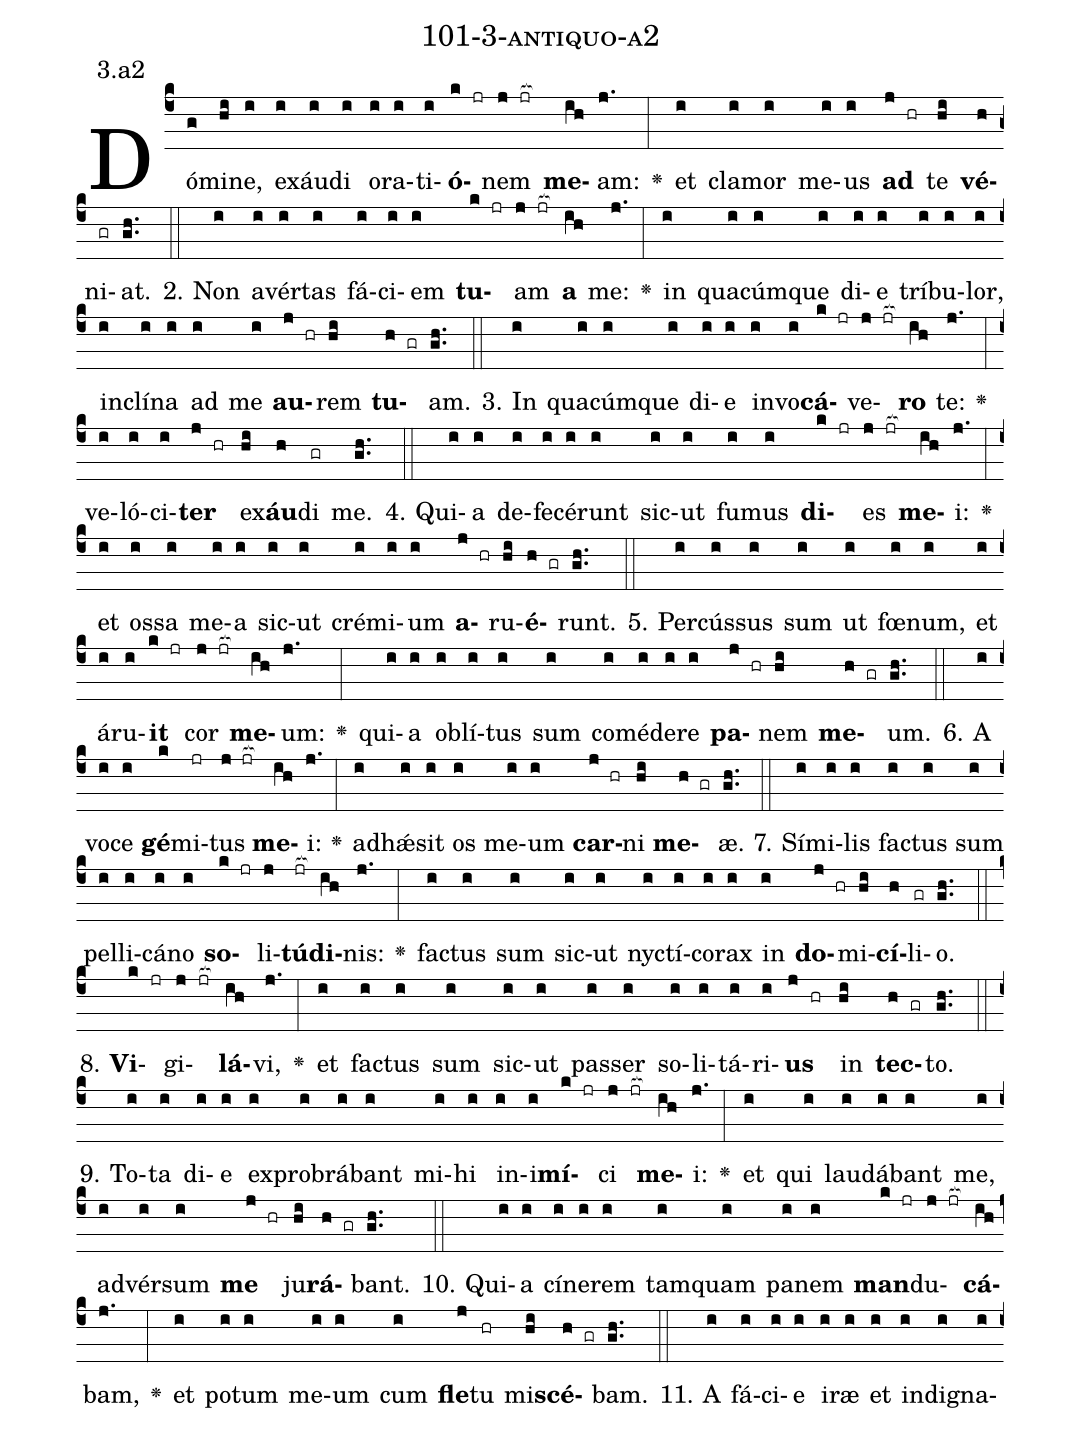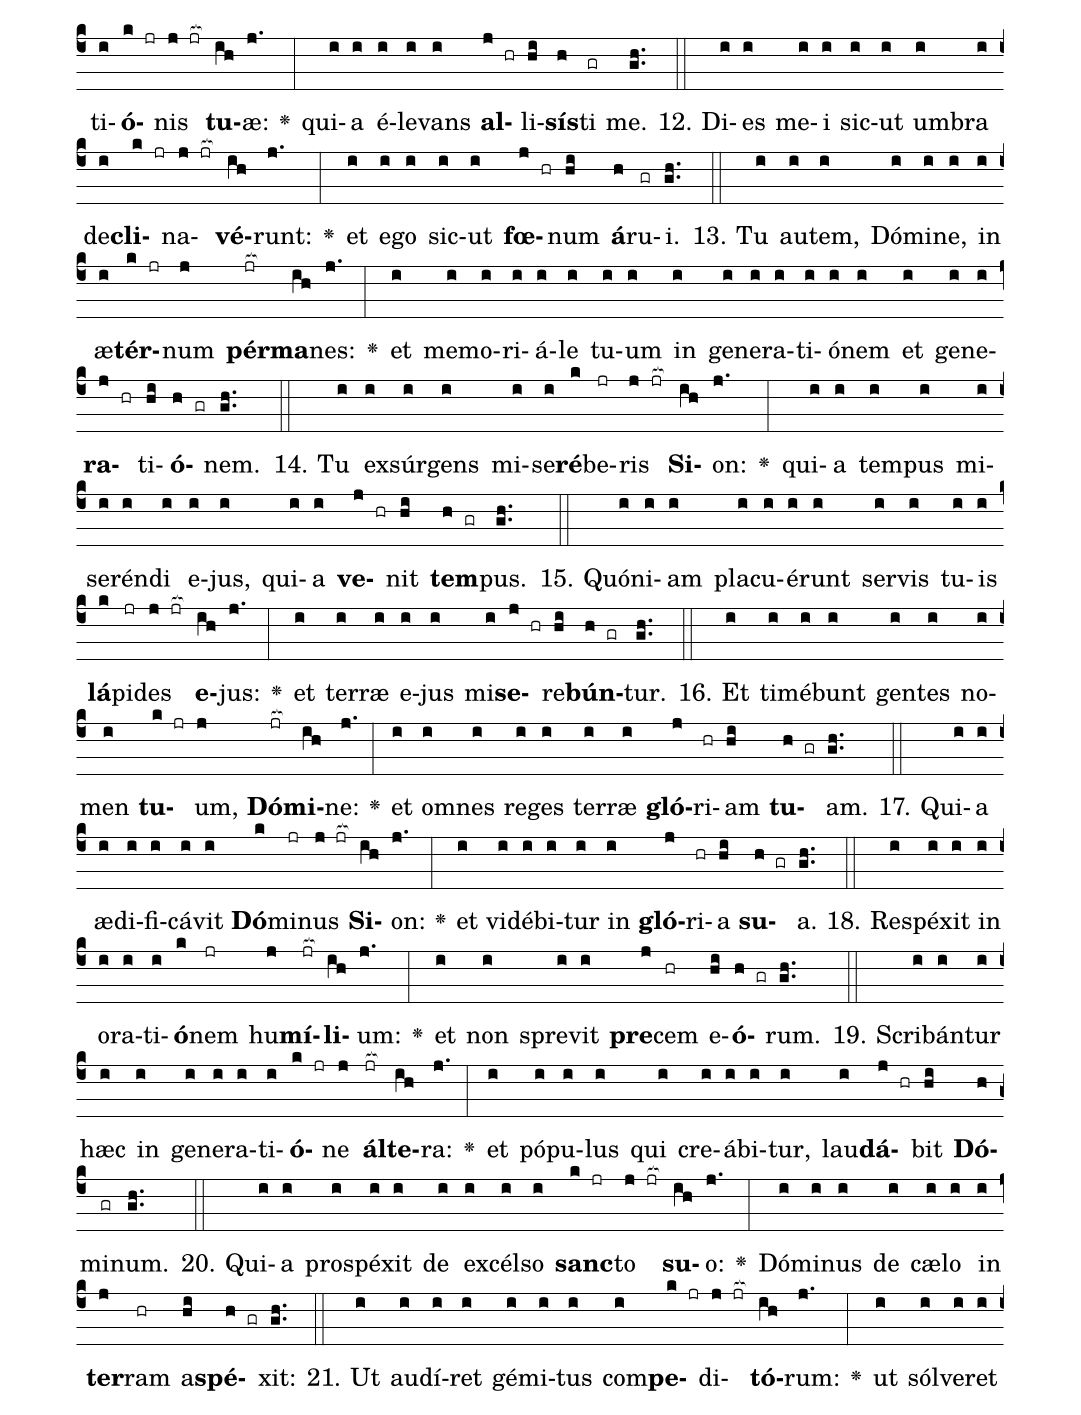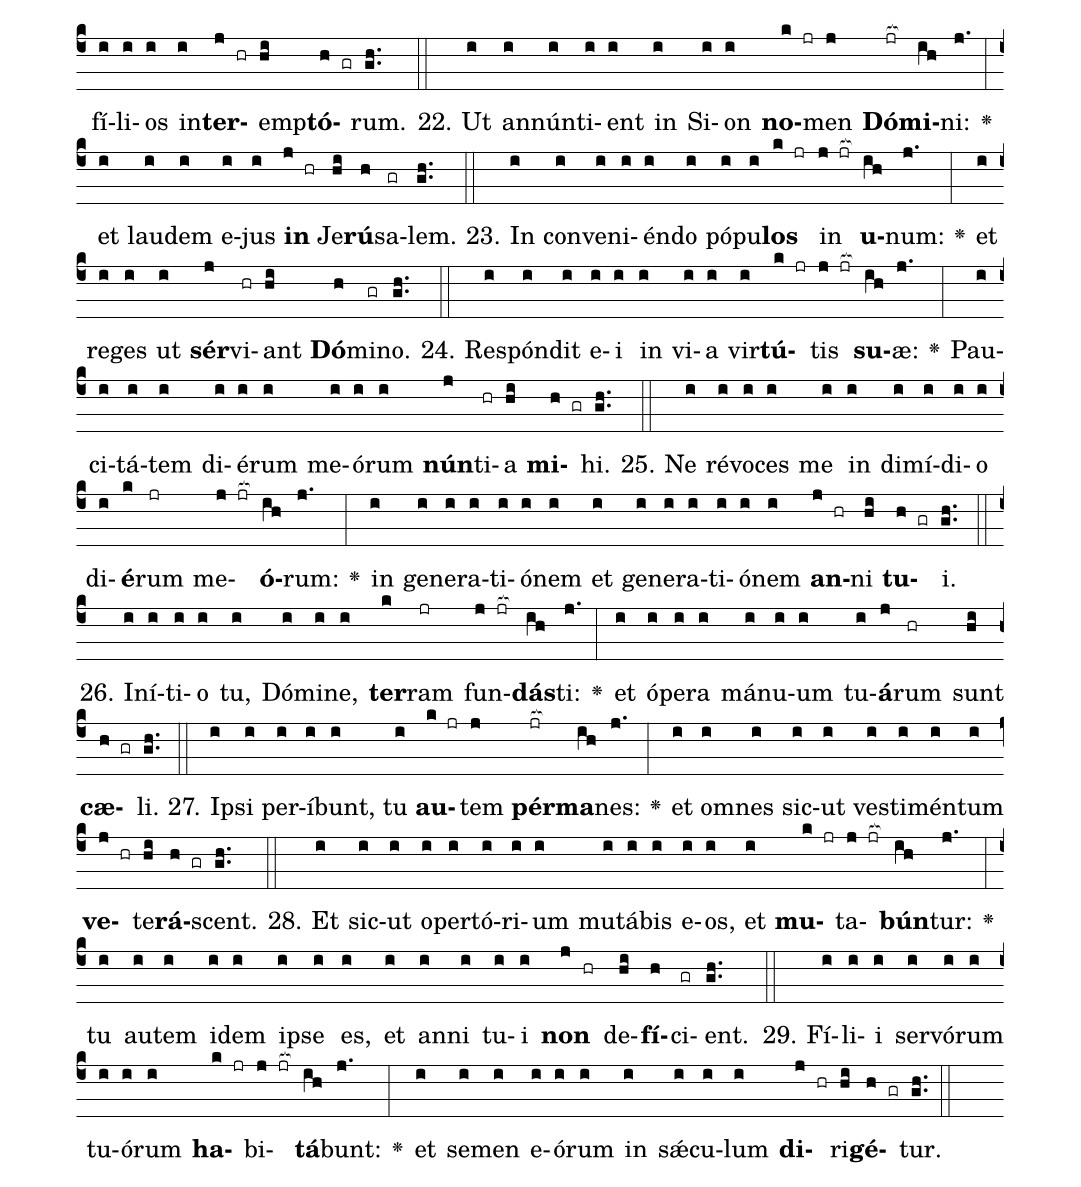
name: 101-3-antiquo-a2;
annotation: 3.a2;
%%
(c4)Dó(g)mi(hi)ne,(i) ex(i)áu(i)di(i) o(i)ra(i)ti(i)<b>ó</b>(k jr)nem(j jr[ocb:1{]) <b>me</b>(ih[ocb:0}])am:(j.) <v>\greheightstar</v>(:) et(i) cla(i)mor(i) me(i)us(i) <b>ad</b>(j hr) te(hi) <b>vé</b>(h)ni(gr)at.(gh..) (::)
2. Non(i) a(i)vér(i)tas(i) fá(i)ci(i)em(i) <b>tu</b>(k jr)am(j jr[ocb:1{]) <b>a</b>(ih[ocb:0}]) me:(j.) <v>\greheightstar</v>(:) in(i) qua(i)cúm(i)que(i) di(i)e(i) trí(i)bu(i)lor,(i) in(i)clí(i)na(i) ad(i) me(i) <b>au</b>(j hr)rem(hi) <b>tu</b>(h gr)am.(gh..) (::)
3. In(i) qua(i)cúm(i)que(i) di(i)e(i) in(i)vo(i)<b>cá</b>(k jr)ve(j jr[ocb:1{])<b>ro</b>(ih[ocb:0}]) te:(j.) <v>\greheightstar</v>(:) ve(i)ló(i)ci(i)<b>ter</b>(j hr) ex(hi)<b>áu</b>(h)di(gr) me.(gh..) (::)
4. Qui(i)a(i) de(i)fe(i)cé(i)runt(i) sic(i)ut(i) fu(i)mus(i) <b>di</b>(k jr)es(j jr[ocb:1{]) <b>me</b>(ih[ocb:0}])i:(j.) <v>\greheightstar</v>(:) et(i) os(i)sa(i) me(i)a(i) sic(i)ut(i) cré(i)mi(i)um(i) <b>a</b>(j hr)ru(hi)<b>é</b>(h gr)runt.(gh..) (::)
5. Per(i)cús(i)sus(i) sum(i) ut(i) fœ(i)num,(i) et(i) á(i)ru(i)<b>it</b>(k jr) cor(j jr[ocb:1{]) <b>me</b>(ih[ocb:0}])um:(j.) <v>\greheightstar</v>(:) qui(i)a(i) ob(i)lí(i)tus(i) sum(i) com(i)é(i)de(i)re(i) <b>pa</b>(j hr)nem(hi) <b>me</b>(h gr)um.(gh..) (::)
6. A(i) vo(i)ce(i) <b>gé</b>(k)mi(jr)tus(j jr[ocb:1{]) <b>me</b>(ih[ocb:0}])i:(j.) <v>\greheightstar</v>(:) ad(i)hǽ(i)sit(i) os(i) me(i)um(i) <b>car</b>(j hr)ni(hi) <b>me</b>(h gr)æ.(gh..) (::)
7. Sí(i)mi(i)lis(i) fac(i)tus(i) sum(i) pel(i)li(i)cá(i)no(i) <b>so</b>(k jr)li(j)<b>tú</b>(jr[ocb:1{])<b>di</b>(ih[ocb:0}])nis:(j.) <v>\greheightstar</v>(:) fac(i)tus(i) sum(i) sic(i)ut(i) nyc(i)tí(i)co(i)rax(i) in(i) <b>do</b>(j hr)mi(hi)<b>cí</b>(h)li(gr)o.(gh..) (::)
8. <b>Vi</b>(k jr)gi(j jr[ocb:1{])<b>lá</b>(ih[ocb:0}])vi,(j.) <v>\greheightstar</v>(:) et(i) fac(i)tus(i) sum(i) sic(i)ut(i) pas(i)ser(i) so(i)li(i)tá(i)ri(i)<b>us</b>(j hr) in(hi) <b>tec</b>(h gr)to.(gh..) (::)
9. To(i)ta(i) di(i)e(i) ex(i)pro(i)brá(i)bant(i) mi(i)hi(i) in(i)i(i)<b>mí</b>(k jr)ci(j jr[ocb:1{]) <b>me</b>(ih[ocb:0}])i:(j.) <v>\greheightstar</v>(:) et(i) qui(i) lau(i)dá(i)bant(i) me,(i) ad(i)vér(i)sum(i) <b>me</b>(j hr) ju(hi)<b>rá</b>(h gr)bant.(gh..) (::)
10. Qui(i)a(i) cí(i)ne(i)rem(i) tam(i)quam(i) pa(i)nem(i) <b>man</b>(k jr)du(j jr[ocb:1{])<b>cá</b>(ih[ocb:0}])bam,(j.) <v>\greheightstar</v>(:) et(i) po(i)tum(i) me(i)um(i) cum(i) <b>fle</b>(j)tu(hr) mi(hi)<b>scé</b>(h gr)bam.(gh..) (::)
11. A(i) fá(i)ci(i)e(i) i(i)ræ(i) et(i) in(i)di(i)gna(i)ti(i)<b>ó</b>(k jr)nis(j jr[ocb:1{]) <b>tu</b>(ih[ocb:0}])æ:(j.) <v>\greheightstar</v>(:) qui(i)a(i) é(i)le(i)vans(i) <b>al</b>(j hr)li(hi)<b>sís</b>(h)ti(gr) me.(gh..) (::)
12. Di(i)es(i) me(i)i(i) sic(i)ut(i) um(i)bra(i) de(i)<b>cli</b>(k jr)na(j jr[ocb:1{])<b>vé</b>(ih[ocb:0}])runt:(j.) <v>\greheightstar</v>(:) et(i) e(i)go(i) sic(i)ut(i) <b>fœ</b>(j hr)num(hi) <b>á</b>(h)ru(gr)i.(gh..) (::)
13. Tu(i) au(i)tem,(i) Dó(i)mi(i)ne,(i) in(i) æ(i)<b>tér</b>(k jr)num(j) <b>pér</b>(jr[ocb:1{])<b>ma</b>(ih[ocb:0}])nes:(j.) <v>\greheightstar</v>(:) et(i) me(i)mo(i)ri(i)á(i)le(i) tu(i)um(i) in(i) ge(i)ne(i)ra(i)ti(i)ó(i)nem(i) et(i) ge(i)ne(i)<b>ra</b>(j hr)ti(hi)<b>ó</b>(h gr)nem.(gh..) (::)
14. Tu(i) ex(i)súr(i)gens(i) mi(i)se(i)<b>ré</b>(k)be(jr)ris(j jr[ocb:1{]) <b>Si</b>(ih[ocb:0}])on:(j.) <v>\greheightstar</v>(:) qui(i)a(i) tem(i)pus(i) mi(i)se(i)rén(i)di(i) e(i)jus,(i) qui(i)a(i) <b>ve</b>(j hr)nit(hi) <b>tem</b>(h gr)pus.(gh..) (::)
15. Quón(i)i(i)am(i) pla(i)cu(i)é(i)runt(i) ser(i)vis(i) tu(i)is(i) <b>lá</b>(k)pi(jr)des(j jr[ocb:1{]) <b>e</b>(ih[ocb:0}])jus:(j.) <v>\greheightstar</v>(:) et(i) ter(i)ræ(i) e(i)jus(i) mi(i)<b>se</b>(j hr)re(hi)<b>bún</b>(h gr)tur.(gh..) (::)
16. Et(i) ti(i)mé(i)bunt(i) gen(i)tes(i) no(i)men(i) <b>tu</b>(k jr)um,(j) <b>Dó</b>(jr[ocb:1{])<b>mi</b>(ih[ocb:0}])ne:(j.) <v>\greheightstar</v>(:) et(i) om(i)nes(i) re(i)ges(i) ter(i)ræ(i) <b>gló</b>(j)ri(hr)am(hi) <b>tu</b>(h gr)am.(gh..) (::)
17. Qui(i)a(i) æ(i)di(i)fi(i)cá(i)vit(i) <b>Dó</b>(k)mi(jr)nus(j jr[ocb:1{]) <b>Si</b>(ih[ocb:0}])on:(j.) <v>\greheightstar</v>(:) et(i) vi(i)dé(i)bi(i)tur(i) in(i) <b>gló</b>(j)ri(hr)a(hi) <b>su</b>(h gr)a.(gh..) (::)
18. Re(i)spé(i)xit(i) in(i) o(i)ra(i)ti(i)<b>ó</b>(k)nem(jr) hu(j)<b>mí</b>(jr[ocb:1{])<b>li</b>(ih[ocb:0}])um:(j.) <v>\greheightstar</v>(:) et(i) non(i) spre(i)vit(i) <b>pre</b>(j)cem(hr) e(hi)<b>ó</b>(h gr)rum.(gh..) (::)
19. Scri(i)bán(i)tur(i) hæc(i) in(i) ge(i)ne(i)ra(i)ti(i)<b>ó</b>(k jr)ne(j) <b>ál</b>(jr[ocb:1{])<b>te</b>(ih[ocb:0}])ra:(j.) <v>\greheightstar</v>(:) et(i) pó(i)pu(i)lus(i) qui(i) cre(i)á(i)bi(i)tur,(i) lau(i)<b>dá</b>(j hr)bit(hi) <b>Dó</b>(h)mi(gr)num.(gh..) (::)
20. Qui(i)a(i) pro(i)spé(i)xit(i) de(i) ex(i)cél(i)so(i) <b>sanc</b>(k jr)to(j jr[ocb:1{]) <b>su</b>(ih[ocb:0}])o:(j.) <v>\greheightstar</v>(:) Dó(i)mi(i)nus(i) de(i) cæ(i)lo(i) in(i) <b>ter</b>(j)ram(hr) a(hi)<b>spé</b>(h gr)xit:(gh..) (::)
21. Ut(i) au(i)dí(i)ret(i) gé(i)mi(i)tus(i) com(i)<b>pe</b>(k jr)di(j jr[ocb:1{])<b>tó</b>(ih[ocb:0}])rum:(j.) <v>\greheightstar</v>(:) ut(i) sól(i)ve(i)ret(i) fí(i)li(i)os(i) in(i)<b>ter</b>(j hr)emp(hi)<b>tó</b>(h gr)rum.(gh..) (::)
22. Ut(i) an(i)nún(i)ti(i)ent(i) in(i) Si(i)on(i) <b>no</b>(k jr)men(j) <b>Dó</b>(jr[ocb:1{])<b>mi</b>(ih[ocb:0}])ni:(j.) <v>\greheightstar</v>(:) et(i) lau(i)dem(i) e(i)jus(i) <b>in</b>(j hr) Je(hi)<b>rú</b>(h)sa(gr)lem.(gh..) (::)
23. In(i) con(i)ve(i)ni(i)én(i)do(i) pó(i)pu(i)<b>los</b>(k jr) in(j jr[ocb:1{]) <b>u</b>(ih[ocb:0}])num:(j.) <v>\greheightstar</v>(:) et(i) re(i)ges(i) ut(i) <b>sér</b>(j)vi(hr)ant(hi) <b>Dó</b>(h)mi(gr)no.(gh..) (::)
24. Re(i)spón(i)dit(i) e(i)i(i) in(i) vi(i)a(i) vir(i)<b>tú</b>(k jr)tis(j jr[ocb:1{]) <b>su</b>(ih[ocb:0}])æ:(j.) <v>\greheightstar</v>(:) Pau(i)ci(i)tá(i)tem(i) di(i)é(i)rum(i) me(i)ó(i)rum(i) <b>nún</b>(j)ti(hr)a(hi) <b>mi</b>(h gr)hi.(gh..) (::)
25. Ne(i) ré(i)vo(i)ces(i) me(i) in(i) di(i)mí(i)di(i)o(i) di(i)<b>é</b>(k)rum(jr) me(j jr[ocb:1{])<b>ó</b>(ih[ocb:0}])rum:(j.) <v>\greheightstar</v>(:) in(i) ge(i)ne(i)ra(i)ti(i)ó(i)nem(i) et(i) ge(i)ne(i)ra(i)ti(i)ó(i)nem(i) <b>an</b>(j hr)ni(hi) <b>tu</b>(h gr)i.(gh..) (::)
26. In(i)í(i)ti(i)o(i) tu,(i) Dó(i)mi(i)ne,(i) <b>ter</b>(k)ram(jr) fun(j jr[ocb:1{])<b>dás</b>(ih[ocb:0}])ti:(j.) <v>\greheightstar</v>(:) et(i) ó(i)pe(i)ra(i) má(i)nu(i)um(i) tu(i)<b>á</b>(j)rum(hr) sunt(hi) <b>cæ</b>(h gr)li.(gh..) (::)
27. Ip(i)si(i) per(i)í(i)bunt,(i) tu(i) <b>au</b>(k jr)tem(j) <b>pér</b>(jr[ocb:1{])<b>ma</b>(ih[ocb:0}])nes:(j.) <v>\greheightstar</v>(:) et(i) om(i)nes(i) sic(i)ut(i) ves(i)ti(i)mén(i)tum(i) <b>ve</b>(j hr)te(hi)<b>rá</b>(h gr)scent.(gh..) (::)
28. Et(i) sic(i)ut(i) o(i)per(i)tó(i)ri(i)um(i) mu(i)tá(i)bis(i) e(i)os,(i) et(i) <b>mu</b>(k jr)ta(j jr[ocb:1{])<b>bún</b>(ih[ocb:0}])tur:(j.) <v>\greheightstar</v>(:) tu(i) au(i)tem(i) i(i)dem(i) ip(i)se(i) es,(i) et(i) an(i)ni(i) tu(i)i(i) <b>non</b>(j hr) de(hi)<b>fí</b>(h)ci(gr)ent.(gh..) (::)
29. Fí(i)li(i)i(i) ser(i)vó(i)rum(i) tu(i)ó(i)rum(i) <b>ha</b>(k jr)bi(j jr[ocb:1{])<b>tá</b>(ih[ocb:0}])bunt:(j.) <v>\greheightstar</v>(:) et(i) se(i)men(i) e(i)ó(i)rum(i) in(i) sǽ(i)cu(i)lum(i) <b>di</b>(j hr)ri(hi)<b>gé</b>(h gr)tur.(gh..) (::)
